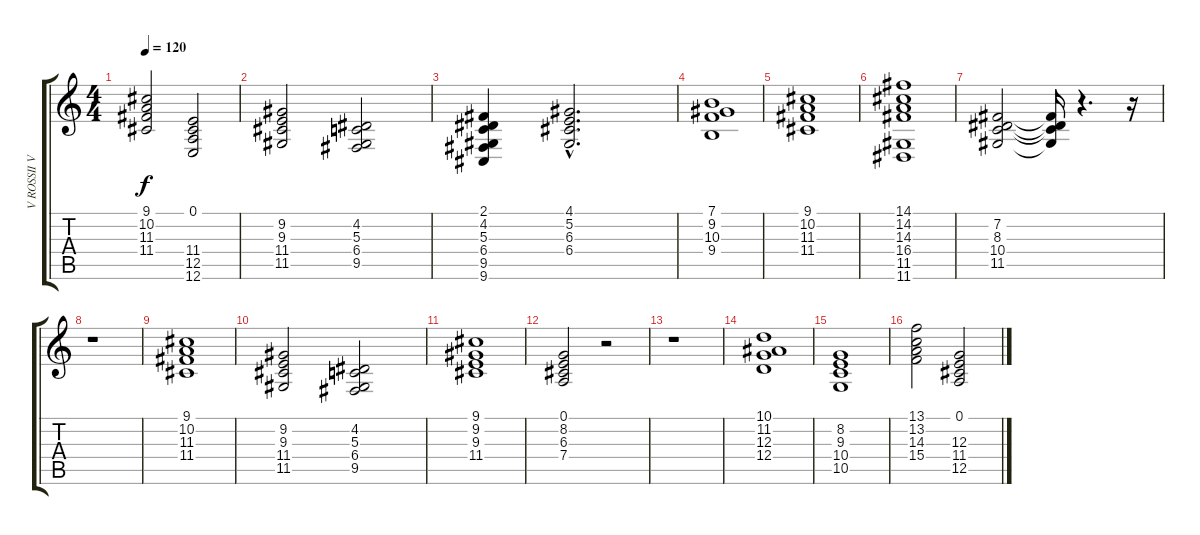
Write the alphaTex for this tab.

\track ("V ROSSII VECHERA     " "V ROSSII V") {instrument fx5brightness}
\staff {score tabs}
\tuning (E4 B3 G3 D3 A2 E2) {hide}
\ts (4 4)
\tempo 120
\clef g2
\ks c
(9.1 10.2 11.3 11.4).2{dy f} (0.1 11.4 12.5 12.6).2 |
(9.2 9.3 11.4 11.5).2 (4.2 5.3 6.4 9.5).2 |
(2.1 4.2 5.3 6.4 9.5 9.6).4 (4.1{hac} 5.2{hac} 6.3{hac} 6.4{hac}).2{d} |
(7.1 9.2 10.3 9.4).1 |
(9.1 10.2 11.3 11.4).1 |
(14.1 14.2 14.3 16.4 11.5 11.6).1 |
(7.2 8.3 10.4 11.5).2 (7.2{t} 8.3{t} 10.4{t} 11.5{t}).16 r.4{d} r.16 |
r.1 |
(9.1 10.2 11.3 11.4).1 |
(9.2 9.3 11.4 11.5).2 (4.2 5.3 6.4 9.5).2 |
(9.1 9.2 9.3 11.4).1 |
(0.1 8.2 6.3 7.4).2 r.2 |
r.1 |
(10.1 11.2 12.3 12.4).1 |
(8.2 9.3 10.4 10.5).1 |
(13.1 13.2 14.3 15.4).2 (0.1 12.3 11.4 12.5).2
